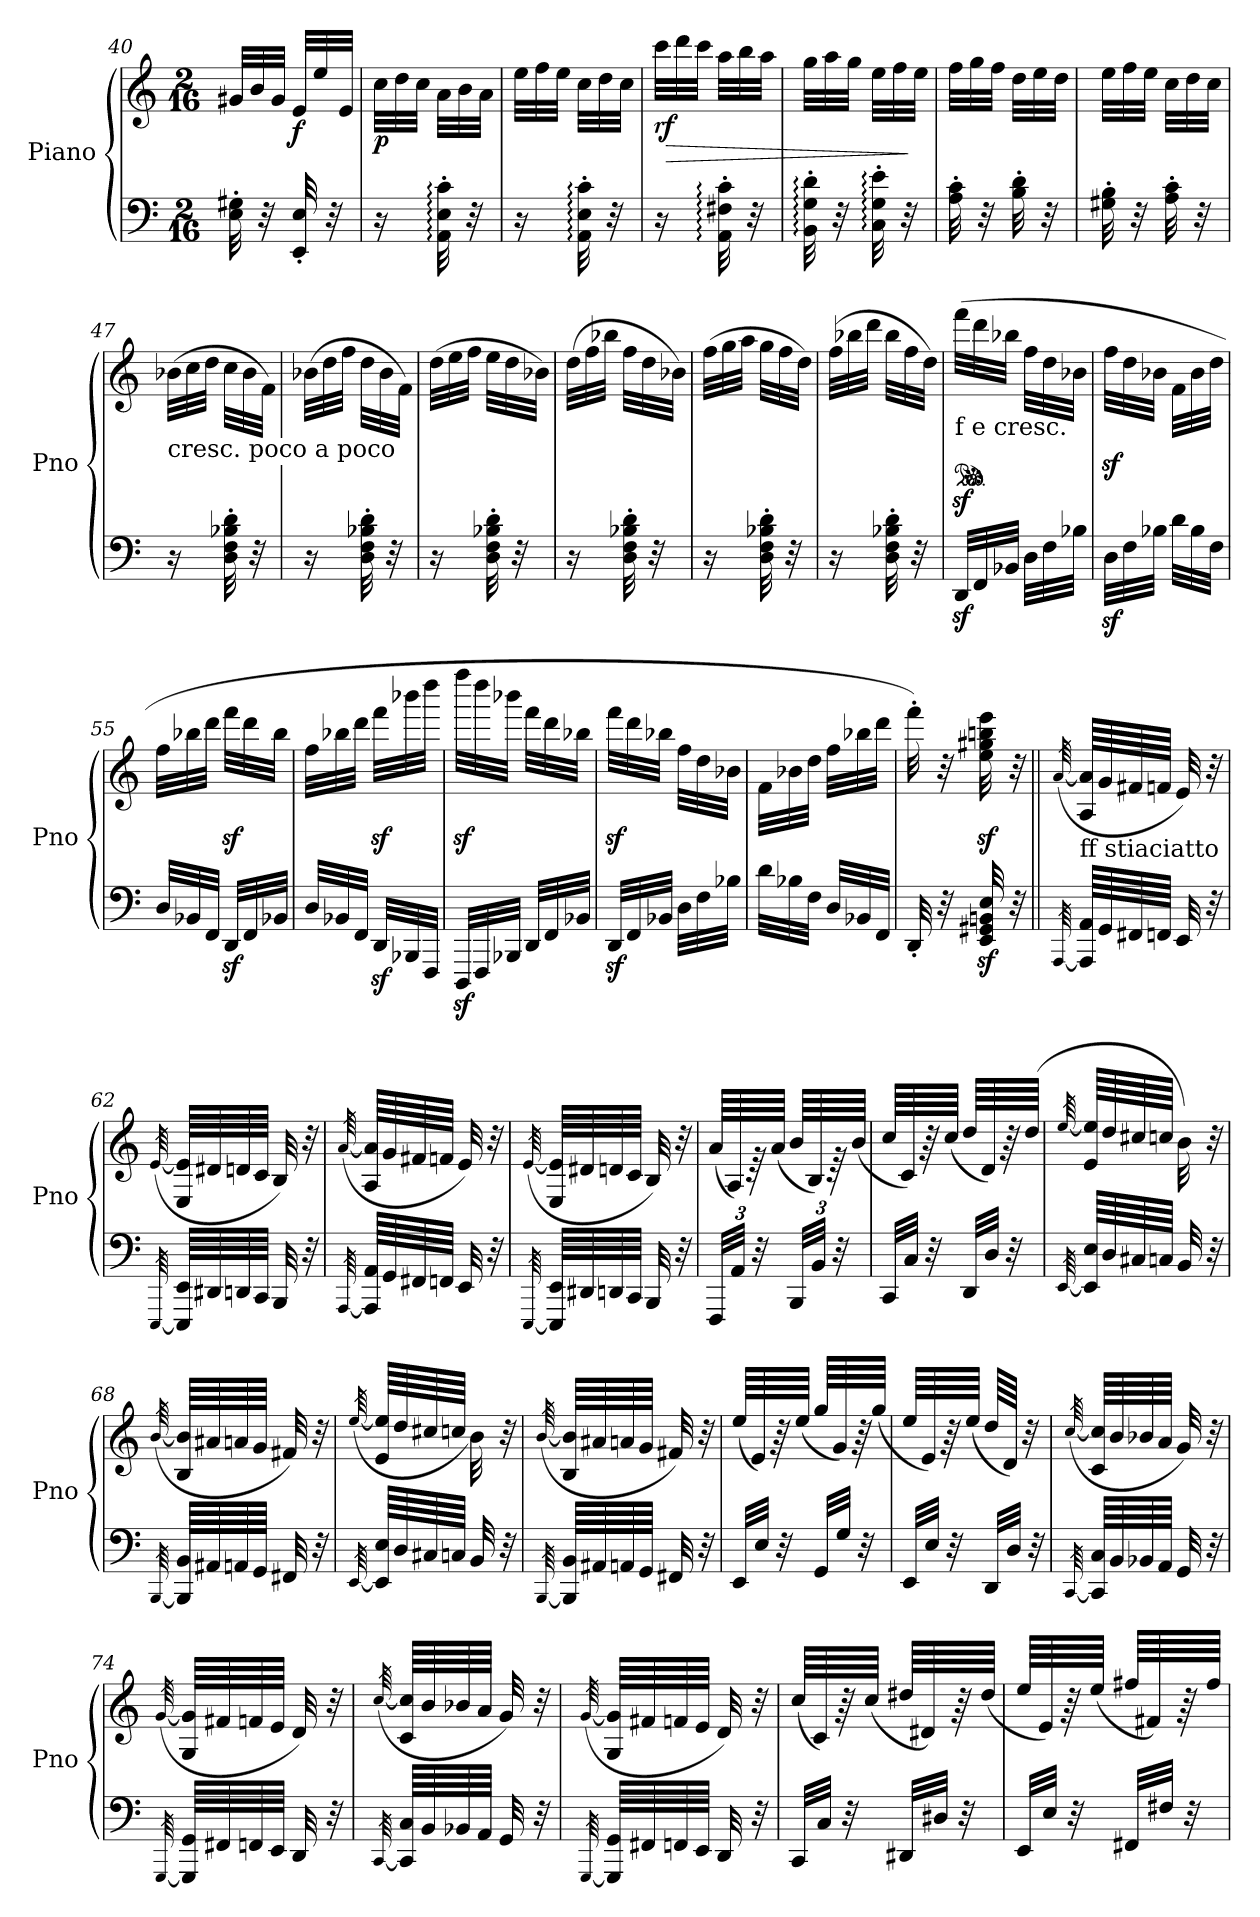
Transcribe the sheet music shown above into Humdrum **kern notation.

**kern	**kern	**dynam
*part1	*part1	*part1
*staff2	*staff1	*staff1/2
*I"Piano	*	*
*I'Pno	*	*
*clefF4	*clefG2	*
*k[]	*k[]	*
*C:	*C:	*
*M2/16	*M2/16	*
*	*Xtuplet	*
=40	=40	=40
32E\' 32G#X\'	48g#X/LLL	.
.	48b/	.
32r	.	.
.	48g#/JJJ	.
!	!	!LO:DY:b
32EE/' 32E/'	48e/LLL	f
.	48ee/	.
32r	.	.
.	48e/JJJ	.
=41	=41	=41
!	!	!LO:DY:b
16r	48cc\LLL	p
.	48dd\	.
.	48cc\JJJ	.
32AA\:' 32E\:' 32c\:'	48a\LLL	.
.	48b\	.
32r	.	.
.	48a\JJJ	.
=42	=42	=42
16r	48ee\LLL	.
.	48ff\	.
.	48ee\JJJ	.
32AA\:' 32E\:' 32c\:'	48cc\LLL	.
.	48dd\	.
32r	.	.
.	48cc\JJJ	.
!!LO:LB:g=z
=43	=43	=43
!	!	!LO:DY:b
16r	48ccc\LLL	rf
!	!	!LO:HP:b
.	48ddd\	>
.	48ccc\JJJ	.
32AA\:' 32F#X\:' 32c\:'	48aa\LLL	.
.	48bb\	.
32r	.	.
.	48aa\JJJ	.
=44	=44	=44
32BB\:' 32G\:' 32d\:'	48gg\LLL	.
.	48aa\	.
32r	.	.
.	48gg\JJJ	.
32C\:' 32G\:' 32e\:'	48ee\LLL	.
.	48ff\	.
32r	.	.
.	48ee\JJJ	]
=45	=45	=45
32A\' 32c\'	48ff\LLL	.
.	48gg\	.
32r	.	.
.	48ff\JJJ	.
32B\' 32d\'	48dd\LLL	.
.	48ee\	.
32r	.	.
.	48dd\JJJ	.
=46	=46	=46
32G#X\' 32B\'	48ee\LLL	.
.	48ff\	.
32r	.	.
.	48ee\JJJ	.
32A\' 32c\'	48cc\LLL	.
.	48dd\	.
32r	.	.
.	48cc\JJJ	.
=47	=47	=47
!	!LO:TX:b:t=cresc. poco a poco	!
16r	(48b-X\LLL	.
.	48cc\	.
.	48dd\JJJ	.
32D\' 32F\' 32B-X\' 32d\'	48cc\LLL	.
.	48b-\	.
32r	.	.
.	48f\JJJ)	.
=48	=48	=48
16r	(48b-X\LLL	.
.	48dd\	.
.	48ff\JJJ	.
32D\' 32F\' 32B-X\' 32d\'	48dd\LLL	.
.	48b-\	.
32r	.	.
.	48f\JJJ)	.
!!LO:LB:g=z
=49	=49	=49
16r	(48dd\LLL	.
.	48ee\	.
.	48ff\JJJ	.
32D\' 32F\' 32B-X\' 32d\'	48ee\LLL	.
.	48dd\	.
32r	.	.
.	48b-X\JJJ)	.
=50	=50	=50
16r	(48dd\LLL	.
.	48ff\	.
.	48bb-X\JJJ	.
32D\' 32F\' 32B-X\' 32d\'	48ff\LLL	.
.	48dd\	.
32r	.	.
.	48b-X\JJJ)	.
=51	=51	=51
16r	(48ff\LLL	.
.	48gg\	.
.	48aa\JJJ	.
32D\' 32F\' 32B-X\' 32d\'	48gg\LLL	.
.	48ff\	.
32r	.	.
.	48dd\JJJ)	.
=52	=52	=52
16r	(48ff\LLL	.
.	48bb-X\	.
.	48ddd\JJJ	.
32D\' 32F\' 32B-X\' 32d\'	48bb-\LLL	.
.	48ff\	.
32r	.	.
.	48dd\JJJ)	.
=53	=53	=53
*Xtuplet	*	*
*	*ped	*
!	!LO:TX:b:t=f e cresc.	!
48DDz</LLL	(48fffz>\LLL	.
*	*Xped	*
48FF/	48ddd\	.
48BB-X/JJJ	48bb-X\JJJ	.
48D\LLL	48ff\LLL	.
48F\	48dd\	.
48B-X\JJJ	48b-X\JJJ	.
=54	=54	=54
48Dz<\LLL	48ffz>\LLL	.
48F\	48dd\	.
48B-X\JJJ	48b-X\JJJ	.
48d\LLL	48f\LLL	.
48B-\	48b-\	.
48F\JJJ	48dd\JJJ	.
!!LO:LB:g=z
=55	=55	=55
48D/LLL	48ff\LLL	.
48BB-X/	48bb-X\	.
48FF/JJJ	48ddd\JJJ	.
48DDz</LLL	48fffz<\LLL	.
48FF/	48ddd\	.
48BB-X/JJJ	48bb-\JJJ	.
=56	=56	=56
48D/LLL	48ff\LLL	.
48BB-X/	48bb-X\	.
48FF/JJJ	48ddd\JJJ	.
48DDz</LLL	48fffz<\LLL	.
48BBB-X/	48bbb-X\	.
48FFF/JJJ	48dddd\JJJ	.
=57	=57	=57
48DDDz</LLL	48ffffz<\LLL	.
48FFF/	48dddd\	.
48BBB-X/JJJ	48bbb-X\JJJ	.
48DD/LLL	48fff\LLL	.
48FF/	48ddd\	.
48BB-X/JJJ	48bb-X\JJJ	.
=58	=58	=58
48DDz</LLL	48fffz<\LLL	.
48FF/	48ddd\	.
48BB-X/JJJ	48bb-X\JJJ	.
48D\LLL	48ff\LLL	.
48F\	48dd\	.
48B-X\JJJ	48b-X\JJJ	.
=59	=59	=59
48d\LLL	48f\LLL	.
48B-X\	48b-X\	.
48F\JJJ	48dd\JJJ	.
48D/LLL	48ff\LLL	.
48BB-X/	48bb-X\	.
48FF/JJJ	48ddd\JJJ	.
=60	=60	=60
32DD'/	32fff'\)	.
32r	32r	.
32EE/z< 32GG#X/z< 32BBn/z< 32E/z<	32ee\z< 32gg#X\z< 32bbn\z< 32eee\z<	.
32r	32r	.
!!LO:PB:g=z
=61||	=61||	=61||
[64qAAA/	([64qa/	.
!	!LO:TX:b:t=ff stiaciatto	!
64AAA/] 64AA/LLLL	64A/ 64a/]LLLL	.
64GG/	64g/	.
64FF#X/	64f#X/	.
64FFn/JJJJ	64fn/JJJJ	.
32EE/	32e/)	.
32r	32r	.
=62	=62	=62
[64qEEE/	([64qe/	.
64EEE/] 64EE/LLLL	64E/ 64e/]LLLL	.
64DD#X/	64d#X/	.
64DDn/	64dn/	.
64CC/JJJJ	64c/JJJJ	.
32BBB/	32B/)	.
32r	32r	.
=63	=63	=63
[64qAAA/	([64qa/	.
64AAA/] 64AA/LLLL	64A/ 64a/]LLLL	.
64GG/	64g/	.
64FF#X/	64f#X/	.
64FFn/JJJJ	64fn/JJJJ	.
32EE/	32e/)	.
32r	32r	.
=64	=64	=64
[64qEEE/	([64qe/	.
64EEE/] 64EE/LLLL	64E/ 64e/]LLLL	.
64DD#X/	64d#X/	.
64DDn/	64dn/	.
64CC/JJJJ	64c/JJJJ	.
32BBB/	32B/)	.
32r	32r	.
=65	=65	=65
*tuplet	*	*
*Xbrackettup	*	*
48FFF/LLL	(64a/LLLL	.
.	64A/)	.
48AA/JJJ	.	.
.	64r	.
48r	.	.
.	(64a/JJJJ	.
48BBB/LLL	64b/LLLL	.
.	64B/)	.
48BB/JJJ	.	.
.	64r	.
48r	.	.
.	(64b/JJJJ	.
!!LO:LB:g=z
=66	=66	=66
*Xtuplet	*	*
48CC/LLL	64cc/LLLL	.
.	64c/)	.
48C/JJJ	.	.
.	64r	.
48r	.	.
.	(64cc/JJJJ	.
48DD/LLL	64dd/LLLL	.
.	64d/)	.
48D/JJJ	.	.
.	64r	.
48r	.	.
.	(64dd/JJJJ	.
=67	=67	=67
[64qEE/	[64qee/	.
64EE/] 64E/LLLL	64e/ 64ee/]LLLL	.
64D/	64dd/	.
64C#X/	64cc#X/	.
64Cn/JJJJ	64ccn/JJJJ	.
32BB/	32b\)	.
32r	32r	.
=68	=68	=68
[64qBBB/	([64qb/	.
64BBB/] 64BB/LLLL	64B/ 64b/]LLLL	.
64AA#X/	64a#X/	.
64AAn/	64an/	.
64GG/JJJJ	64g/JJJJ	.
32FF#X/	32f#X/)	.
32r	32r	.
=69	=69	=69
[64qEE/	([64qee/	.
64EE/] 64E/LLLL	64e/ 64ee/]LLLL	.
64D/	64dd/	.
64C#X/	64cc#X/	.
64Cn/JJJJ	64ccn/JJJJ	.
32BB/	32b\)	.
32r	32r	.
=70	=70	=70
[64qBBB/	([64qb/	.
64BBB/] 64BB/LLLL	64B/ 64b/]LLLL	.
64AA#X/	64a#X/	.
64AAn/	64an/	.
64GG/JJJJ	64g/JJJJ	.
32FF#X/	32f#X/)	.
32r	32r	.
!!LO:LB:g=z
=71	=71	=71
48EE/LLL	(64ee/LLLL	.
.	64e/)	.
48E/JJJ	.	.
.	64r	.
48r	.	.
.	(64ee/JJJJ	.
48GG/LLL	64gg/LLLL	.
.	64g/)	.
48G/JJJ	.	.
.	64r	.
48r	.	.
.	(64gg/JJJJ	.
=72	=72	=72
48EE/LLL	64ee/LLLL	.
.	64e/)	.
48E/JJJ	.	.
.	64r	.
48r	.	.
.	(64ee/JJJJ	.
48DD/LLL	64dd/LLLL	.
.	64d/JJJJ)	.
48D/JJJ	.	.
.	32r	.
48r	.	.
=73	=73	=73
[64qCC/	([64qcc/	.
64CC/] 64C/LLLL	64c/ 64cc/]LLLL	.
64BB/	64b/	.
64BB-X/	64b-X/	.
64AA/JJJJ	64a/JJJJ	.
32GG/	32g/)	.
32r	32r	.
=74	=74	=74
[64qGGG/	([64qg/	.
64GGG/] 64GG/LLLL	64G/ 64g/]LLLL	.
64FF#X/	64f#X/	.
64FFn/	64fn/	.
64EE/JJJJ	64e/JJJJ	.
32DD/	32d/)	.
32r	32r	.
=75	=75	=75
[64qCC/	([64qcc/	.
64CC/] 64C/LLLL	64c/ 64cc/]LLLL	.
64BB/	64b/	.
64BB-X/	64b-X/	.
64AA/JJJJ	64a/JJJJ	.
32GG/	32g/)	.
32r	32r	.
!!LO:LB:g=z
=76	=76	=76
[64qGGG/	([64qg/	.
64GGG/] 64GG/LLLL	64G/ 64g/]LLLL	.
64FF#X/	64f#X/	.
64FFn/	64fn/	.
64EE/JJJJ	64e/JJJJ	.
32DD/	32d/)	.
32r	32r	.
=77	=77	=77
48CC/LLL	(64cc/LLLL	.
.	64c/)	.
48C/JJJ	.	.
.	64r	.
48r	.	.
.	(64cc/JJJJ	.
48DD#X/LLL	64dd#X/LLLL	.
.	64d#X/)	.
48D#X/JJJ	.	.
.	64r	.
48r	.	.
.	(64dd#/JJJJ	.
=78	=78	=78
48EE/LLL	64ee/LLLL	.
.	64e/)	.
48E/JJJ	.	.
.	64r	.
48r	.	.
.	(64ee/JJJJ	.
48FF#X/LLL	64ff#X/LLLL	.
.	64f#X/)	.
48F#X/JJJ	.	.
.	64r	.
48r	.	.
.	64ff#/JJJJ	.
=	=	=
*-	*-	*-
